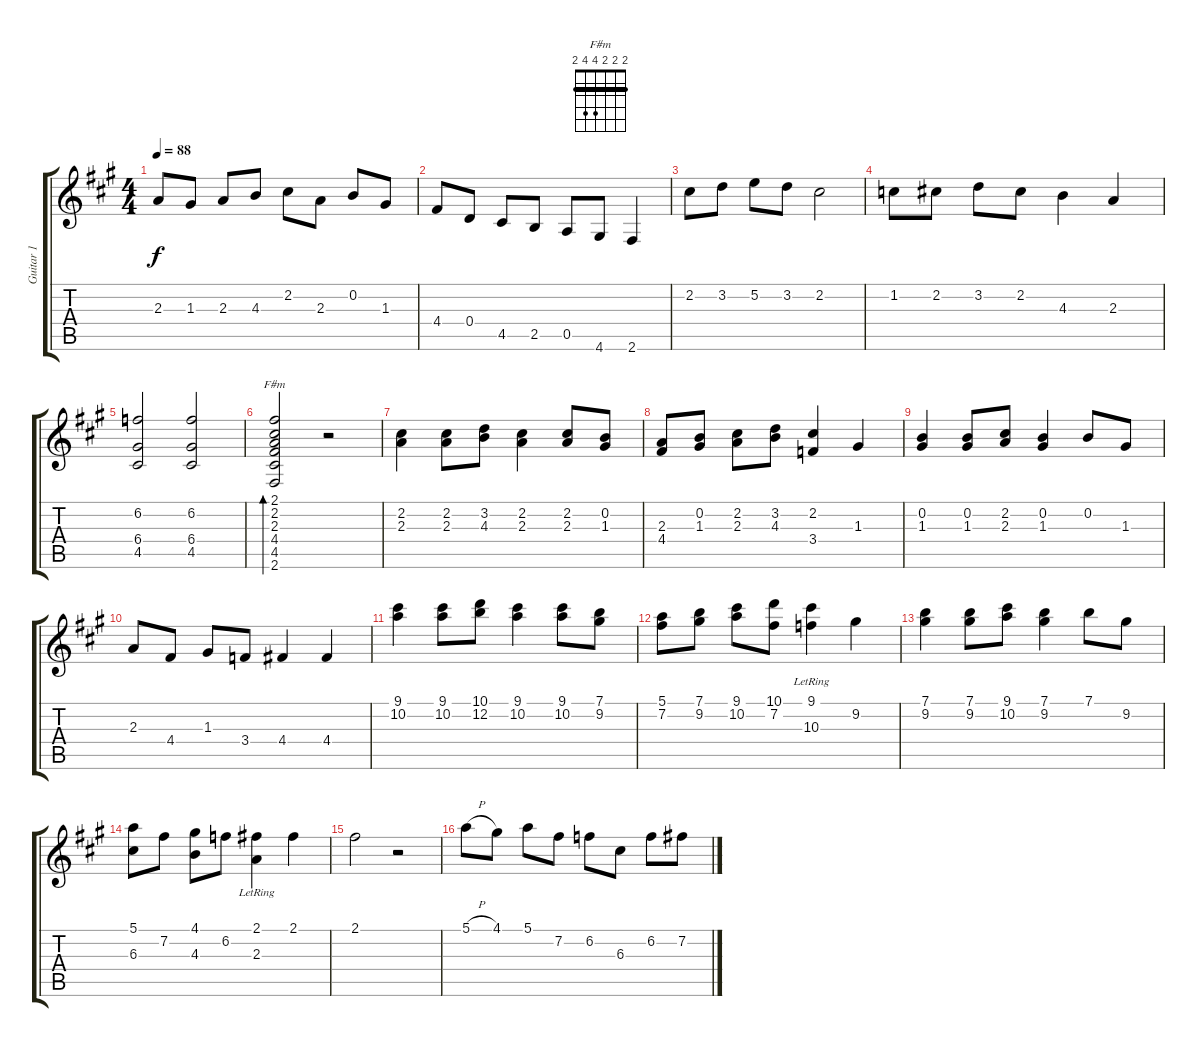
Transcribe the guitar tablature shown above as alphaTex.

\track ("Guitar 1" "Guitar 1") {instrument acousticguitarnylon}
\staff {score tabs}
\tuning (E4 B3 G3 D3 A2 E2) {hide}
\chord ("F#m" 2 2 2 4 4 2) {barre 2}
\ts (4 4)
\tempo 88
\clef g2
\ks f#minor
2.3.8{dy f} 1.3.8 2.3.8 4.3.8 2.2.8 2.3.8 0.2.8 1.3.8 |
4.4.8 0.4.8 4.5.8 2.5.8 0.5.8 4.6.8 2.6.4 |
2.2.8 3.2.8 5.2.8 3.2.8 2.2.2 |
1.2.8 2.2.8 3.2.8 2.2.8 4.3.4 2.3.4 |
(6.2 6.4 4.5).2 (6.2 6.4 4.5).2 |
(2.1 2.2 2.3 4.4 4.5 2.6).2{bd 480 ch "F#m"} r.2 |
(2.2 2.3).4 (2.2 2.3).8 (3.2 4.3).8 (2.2 2.3).4 (2.2 2.3).8 (0.2 1.3).8 |
(2.3 4.4).8 (0.2 1.3).8 (2.2 2.3).8 (3.2 4.3).8 (2.2 3.4).4 1.3.4 |
(0.2 1.3).4 (0.2 1.3).8 (2.2 2.3).8 (0.2 1.3).4 0.2.8 1.3.8 |
2.3.8 4.4.8 1.3.8 3.4.8 4.4.4 4.4.4 |
(9.1 10.2).4 (9.1 10.2).8 (10.1 12.2).8 (9.1 10.2).4 (9.1 10.2).8 (7.1 9.2).8 |
(5.1 7.2).8 (7.1 9.2).8 (9.1 10.2).8 (10.1 7.2).8 (9.1 10.3{lr}).4 9.2.4 |
(7.1 9.2).4 (7.1 9.2).8 (9.1 10.2).8 (7.1 9.2).4 7.1.8 9.2.8 |
(5.1 6.3).8 7.2.8 (4.1 4.3).8 6.2.8 (2.1 2.3{lr}).4 2.1.4 |
2.1.2 r.2 |
5.1{h}.8 4.1.8 5.1.8 7.2.8 6.2.8 6.3.8 6.2.8 7.2.8
